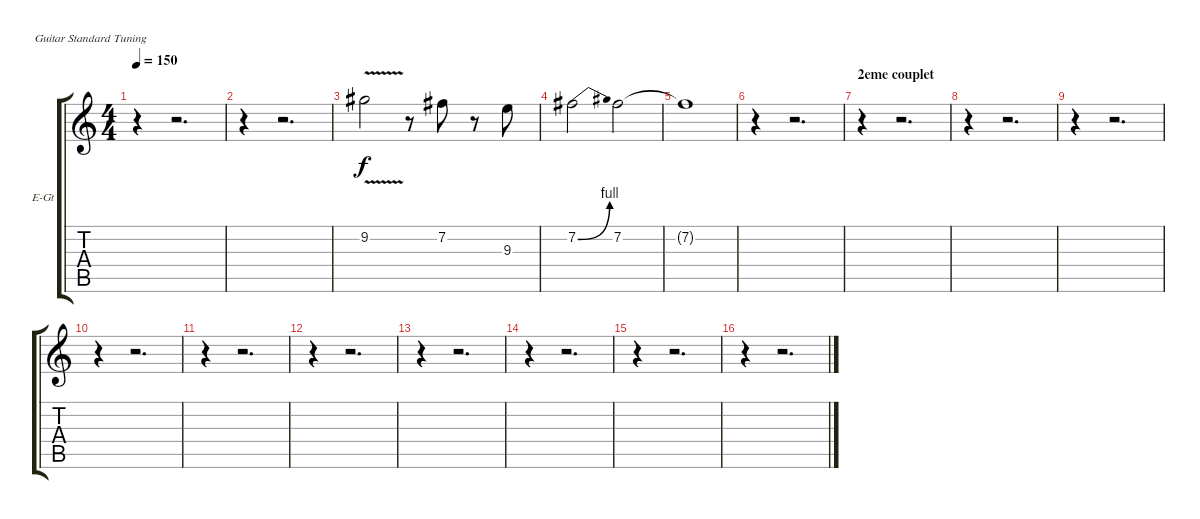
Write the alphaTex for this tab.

\bracketExtendMode groupsimilarinstruments
\firstSystemTrackNameOrientation horizontal
\otherSystemsTrackNameOrientation horizontal
\track ("Guitare 3" "E-Gt") {instrument overdrivenguitar}
\staff {score tabs}
\tuning (E4 B3 G3 D3 A2 E2)
\ts (4 4)
\tempo 150
\clef g2
\ks c
r.4{dy f} r.2{d} |
r.4 r.2{d} |
9.2{v}.2 r.8 7.2.8 r.8 9.3.8 |
7.2{be (bend 0 0 60 4)}.2 7.2.2 |
7.2{t}.1 |
r.4 r.2{d} |
\section ("" "2eme couplet")
r.4 r.2{d} |
r.4 r.2{d} |
r.4 r.2{d} |
r.4 r.2{d} |
r.4 r.2{d} |
r.4 r.2{d} |
r.4 r.2{d} |
r.4 r.2{d} |
r.4 r.2{d} |
r.4 r.2{d}
